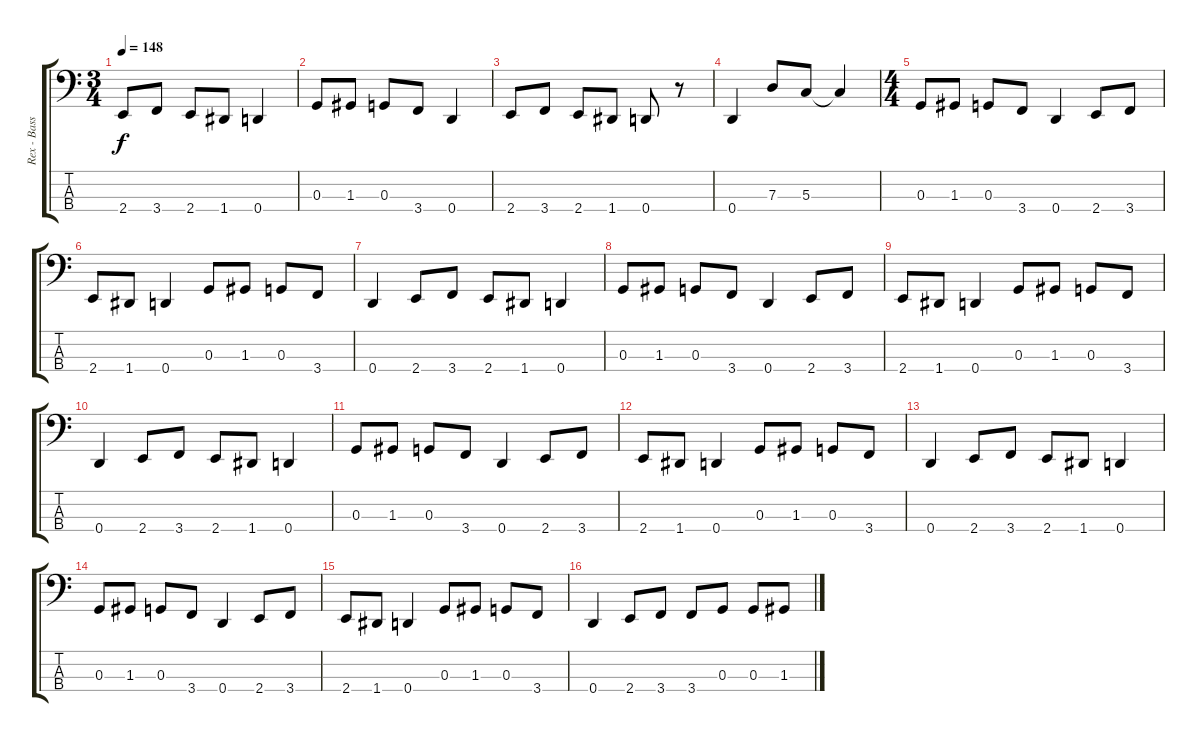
\track ("Rex - Bass" "Rex - Bass") {instrument electricbasspick}
\staff {score tabs}
\tuning (F2 C2 G1 D1) {hide}
\ts (3 4)
\tempo 148
\clef f4
\ks c
2.4.8{dy f} 3.4.8 2.4.8 1.4.8 0.4.4 |
0.3.8 1.3.8 0.3.8 3.4.8 0.4.4 |
2.4.8 3.4.8 2.4.8 1.4.8 0.4.8 r.8 |
0.4.4 7.3.8 5.3.8 5.3{t}.4 |
\ts (4 4)
0.3.8 1.3.8 0.3.8 3.4.8 0.4.4 2.4.8 3.4.8 |
2.4.8 1.4.8 0.4.4 0.3.8 1.3.8 0.3.8 3.4.8 |
0.4.4 2.4.8 3.4.8 2.4.8 1.4.8 0.4.4 |
0.3.8 1.3.8 0.3.8 3.4.8 0.4.4 2.4.8 3.4.8 |
2.4.8 1.4.8 0.4.4 0.3.8 1.3.8 0.3.8 3.4.8 |
0.4.4 2.4.8 3.4.8 2.4.8 1.4.8 0.4.4 |
0.3.8 1.3.8 0.3.8 3.4.8 0.4.4 2.4.8 3.4.8 |
2.4.8 1.4.8 0.4.4 0.3.8 1.3.8 0.3.8 3.4.8 |
0.4.4 2.4.8 3.4.8 2.4.8 1.4.8 0.4.4 |
0.3.8 1.3.8 0.3.8 3.4.8 0.4.4 2.4.8 3.4.8 |
2.4.8 1.4.8 0.4.4 0.3.8 1.3.8 0.3.8 3.4.8 |
0.4.4 2.4.8 3.4.8 3.4.8 0.3.8 0.3.8 1.3.8
